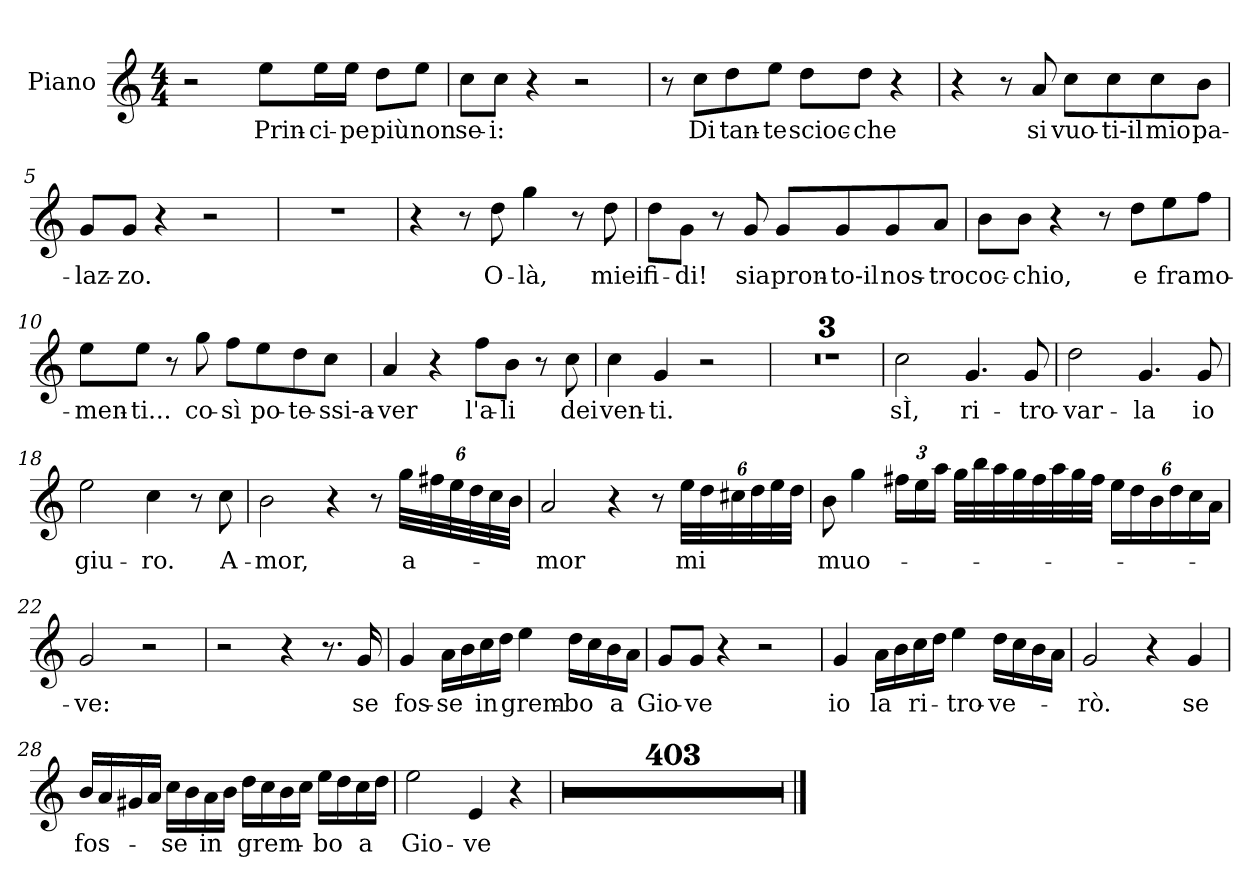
**kern	**text
*part1	*part1
*staff1	*staff1
*I"Piano	*
*I'Pno.	*
*clefG2	*
*k[]	*
*M4/4	*
*MM60	*
=1	=1
2r	.
!	!LO:LY:b
8ee\L	Prin-
!	!LO:LY:b
16ee\L	-ci-
!	!LO:LY:b
16ee\JJ	-pe
!	!LO:LY:b
8dd\L	più
!	!LO:LY:b
8ee\J	non
=2	=2
!	!LO:LY:b
8cc\L	se-
!	!LO:LY:b
8cc\J	-i:
4r	.
2r	.
=3	=3
8r	.
!	!LO:LY:b
8cc\L	Di
!	!LO:LY:b
8dd\	tan-
!	!LO:LY:b
8ee\J	-te
!	!LO:LY:b
8dd\L	scioc-
!	!LO:LY:b
8dd\J	-che
4r	.
=4	=4
4r	.
8r	.
!	!LO:LY:b
8a/	si
!	!LO:LY:b
8cc\L	vuo-
!	!LO:LY:b
8cc\	-ti-il
!	!LO:LY:b
8cc\	mio
!	!LO:LY:b
8b\J	pa-
=5	=5
!	!LO:LY:b
8g/L	-laz-
!	!LO:LY:b
8g/J	-zo.
4r	.
2r	.
=6	=6
1r	.
!!LO:LB:g=z
=7	=7
4r	.
8r	.
!	!LO:LY:b
8dd\	O-
!	!LO:LY:b
4gg\	-là,
8r	.
!	!LO:LY:b
8dd\	miei
=8	=8
!	!LO:LY:b
8dd\L	fi-
!	!LO:LY:b
8g\J	-di!
8r	.
!	!LO:LY:b
8g/	sia
!	!LO:LY:b
8g/L	pron-
!	!LO:LY:b
8g/	-to-il
!	!LO:LY:b
8g/	nos-
!	!LO:LY:b
8a/J	-tro
=9	=9
!	!LO:LY:b
8b\L	coc-
!	!LO:LY:b
8b\J	-chio,
4r	.
8r	.
!	!LO:LY:b
8dd\L	e
!	!LO:LY:b
8ee\	fra
!	!LO:LY:b
8ff\J	mo-
=10	=10
!	!LO:LY:b
8ee\L	-men-
!	!LO:LY:b
8ee\J	-ti...
8r	.
!	!LO:LY:b
8gg\	co-
!	!LO:LY:b
8ff\L	-sì
!	!LO:LY:b
8ee\	po-
!	!LO:LY:b
8dd\	-te-
!	!LO:LY:b
8cc\J	-ssi-a-
!!LO:LB:g=z
=11	=11
!	!LO:LY:b
4a/	-ver
4r	.
!	!LO:LY:b
8ff\L	l'a-
!	!LO:LY:b
8b\J	-li
8r	.
!	!LO:LY:b
8cc\	dei
=12	=12
!	!LO:LY:b
4cc\	ven-
!	!LO:LY:b
4g/	-ti.
2r	.
=13	=13
1r	.
=14	=14
1r	.
=15	=15
1r	.
=16	=16
*MM130	*
!	!LO:LY:b
2cc\	sÌ,
!	!LO:LY:b
4.g/	ri-
!	!LO:LY:b
8g/	-tro-
=17	=17
!	!LO:LY:b
2dd\	-var-
!	!LO:LY:b
4.g/	-la
!	!LO:LY:b
8g/	io
=18	=18
!	!LO:LY:b
2ee\	giu-
!	!LO:LY:b
4cc\	-ro.
8r	.
!	!LO:LY:b
8cc\	A-
=19	=19
!	!LO:LY:b
2b\	-mor,
4r	.
8r	.
*Xbrackettup	*
*MM30	*
!	!LO:LY:b
48gg\LLL	a-
48ff#X\	.
48ee\	.
48dd\	.
48cc\	.
48b\JJJ	.
!!LO:LB:g=z
=20	=20
*MM130	*
!	!LO:LY:b
2a/	-mor
4r	.
8r	.
*MM30	*
!	!LO:LY:b
48ee\LLL	mi
48dd\	.
48cc#X\	.
48dd\	.
48ee\	.
48dd\JJJ	.
=21	=21
*MM130	*
!	!LO:LY:b
8b\	muo-
4gg\	.
*MM30	*
24ff#X\LL	.
24ee\	.
24aa\JJ	.
32gg\LLL	.
32bb\	.
32aa\	.
32gg\	.
32ff#\	.
32aa\	.
32gg\	.
32ff#\JJJ	.
24ee\LL	.
24dd\	.
24b\	.
24dd\	.
24cc\	.
24a\JJ	.
=22	=22
*MM130	*
!	!LO:LY:b
2g/	-ve:
2r	.
=23	=23
2r	.
4r	.
8.r	.
!	!LO:LY:b
16g/	se
!!LO:LB:g=z
=24	=24
!	!LO:LY:b
4g/	fos-
!	!LO:LY:b
16a\LL	-se
16b\	.
!	!LO:LY:b
16cc\	in
16dd\JJ	.
!	!LO:LY:b
4ee\	grem-
!	!LO:LY:b
16dd\LL	-bo
16cc\	.
!	!LO:LY:b
16b\	a
16a\JJ	.
=25	=25
!	!LO:LY:b
8g/L	Gio-
!	!LO:LY:b
8g/J	-ve
4r	.
2r	.
=26	=26
!	!LO:LY:b
4g/	io
!	!LO:LY:b
16a\LL	la
16b\	.
!	!LO:LY:b
16cc\	ri-
16dd\JJ	.
!	!LO:LY:b
4ee\	-tro-
!	!LO:LY:b
16dd\LL	-ve-
16cc\	.
16b\	.
16a\JJ	.
=27	=27
!	!LO:LY:b
2g/	-rò.
4r	.
!	!LO:LY:b
4g/	se
=28	=28
*MM60	*
!	!LO:LY:b
16b/LL	fos-
16a/	.
16g#X/	.
16a/JJ	.
!	!LO:LY:b
16cc\LL	-se
16b\	.
!	!LO:LY:b
16a\	in
16b\JJ	.
!	!LO:LY:b
16dd\LL	grem-
16cc\	.
16b\	.
16cc\JJ	.
!	!LO:LY:b
16ee\LL	-bo
16dd\	.
!	!LO:LY:b
16cc\	a
16dd\JJ	.
!!LO:LB:g=z
=29	=29
*MM130	*
!	!LO:LY:b
2ee\	Gio-
!	!LO:LY:b
4e/	-ve
4r	.
=30	=30
1r	.
=31	=31
1r	.
=32	=32
1r	.
=33	=33
1r	.
=34	=34
1r	.
=35	=35
1r	.
=36	=36
1r	.
=37	=37
1r	.
=38	=38
1r	.
=39	=39
1r	.
=40	=40
1r	.
=41	=41
1r	.
=42	=42
1r	.
=43	=43
1r	.
=44	=44
1r	.
=45	=45
1r	.
!!LO:LB:g=z
=46	=46
1r	.
=47	=47
1r	.
=48	=48
1r	.
=49	=49
1r	.
=50	=50
1r	.
=51	=51
1r	.
=52	=52
1r	.
=53	=53
1r	.
=54	=54
1r	.
=55	=55
1r	.
=56	=56
1r	.
=57	=57
1r	.
=58	=58
1r	.
=59	=59
1r	.
=60	=60
1r	.
=61	=61
1r	.
=62	=62
1r	.
=63	=63
1r	.
!!LO:LB:g=z
=64	=64
1r	.
=65	=65
1r	.
=66	=66
1r	.
=67	=67
1r	.
=68	=68
1r	.
=69	=69
1r	.
=70	=70
1r	.
=71	=71
1r	.
=72	=72
1r	.
=73	=73
1r	.
=74	=74
1r	.
=75	=75
1r	.
=76	=76
1r	.
=77	=77
1r	.
=78	=78
1r	.
=79	=79
1r	.
=80	=80
1r	.
=81	=81
1r	.
!!LO:LB:g=z
=82	=82
1r	.
=83	=83
1r	.
=84	=84
1r	.
=85	=85
1r	.
=86	=86
1r	.
=87	=87
1r	.
=88	=88
1r	.
=89	=89
1r	.
=90	=90
1r	.
=91	=91
1r	.
=92	=92
1r	.
=93	=93
1r	.
=94	=94
1r	.
=95	=95
1r	.
=96	=96
1r	.
=97	=97
1r	.
=98	=98
1r	.
=99	=99
1r	.
!!LO:PB:g=z
=100	=100
1r	.
=101	=101
1r	.
=102	=102
1r	.
=103	=103
1r	.
=104	=104
1r	.
=105	=105
1r	.
=106	=106
1r	.
=107	=107
1r	.
=108	=108
1r	.
=109	=109
1r	.
=110	=110
1r	.
=111	=111
1r	.
=112	=112
1r	.
=113	=113
1r	.
=114	=114
1r	.
=115	=115
1r	.
=116	=116
1r	.
=117	=117
1r	.
!!LO:LB:g=z
=118	=118
1r	.
=119	=119
1r	.
=120	=120
1r	.
=121	=121
1r	.
=122	=122
1r	.
=123	=123
1r	.
=124	=124
1r	.
=125	=125
1r	.
=126	=126
1r	.
=127	=127
1r	.
=128	=128
1r	.
=129	=129
1r	.
=130	=130
1r	.
=131	=131
1r	.
=132	=132
1r	.
=133	=133
1r	.
=134	=134
1r	.
=135	=135
1r	.
!!LO:LB:g=z
=136	=136
1r	.
=137	=137
1r	.
=138	=138
1r	.
=139	=139
1r	.
=140	=140
1r	.
=141	=141
1r	.
=142	=142
1r	.
=143	=143
1r	.
=144	=144
1r	.
=145	=145
1r	.
=146	=146
1r	.
=147	=147
1r	.
=148	=148
1r	.
=149	=149
1r	.
=150	=150
1r	.
=151	=151
1r	.
=152	=152
1r	.
=153	=153
1r	.
!!LO:LB:g=z
=154	=154
1r	.
=155	=155
1r	.
=156	=156
1r	.
=157	=157
1r	.
=158	=158
1r	.
=159	=159
1r	.
=160	=160
1r	.
=161	=161
1r	.
=162	=162
1r	.
=163	=163
1r	.
=164	=164
1r	.
=165	=165
1r	.
=166	=166
1r	.
=167	=167
1r	.
=168	=168
1r	.
=169	=169
1r	.
=170	=170
1r	.
=171	=171
1r	.
!!LO:LB:g=z
=172	=172
1r	.
=173	=173
1r	.
=174	=174
1r	.
=175	=175
1r	.
=176	=176
1r	.
=177	=177
1r	.
=178	=178
1r	.
=179	=179
1r	.
=180	=180
1r	.
=181	=181
1r	.
=182	=182
1r	.
=183	=183
1r	.
=184	=184
1r	.
=185	=185
1r	.
=186	=186
1r	.
=187	=187
1r	.
=188	=188
1r	.
=189	=189
1r	.
!!LO:LB:g=z
=190	=190
1r	.
=191	=191
1r	.
=192	=192
1r	.
=193	=193
1r	.
=194	=194
1r	.
=195	=195
1r	.
=196	=196
1r	.
=197	=197
1r	.
=198	=198
1r	.
=199	=199
1r	.
=200	=200
1r	.
=201	=201
1r	.
=202	=202
1r	.
=203	=203
1r	.
=204	=204
1r	.
=205	=205
1r	.
=206	=206
1r	.
=207	=207
1r	.
!!LO:LB:g=z
=208	=208
1r	.
=209	=209
1r	.
=210	=210
1r	.
=211	=211
1r	.
=212	=212
1r	.
=213	=213
1r	.
=214	=214
1r	.
=215	=215
1r	.
=216	=216
1r	.
=217	=217
1r	.
=218	=218
1r	.
=219	=219
1r	.
=220	=220
1r	.
=221	=221
1r	.
=222	=222
1r	.
=223	=223
1r	.
=224	=224
1r	.
=225	=225
1r	.
!!LO:LB:g=z
=226	=226
1r	.
=227	=227
1r	.
=228	=228
1r	.
=229	=229
1r	.
=230	=230
1r	.
=231	=231
1r	.
=232	=232
1r	.
=233	=233
1r	.
=234	=234
1r	.
=235	=235
1r	.
=236	=236
1r	.
=237	=237
1r	.
=238	=238
1r	.
=239	=239
1r	.
=240	=240
1r	.
=241	=241
1r	.
=242	=242
1r	.
=243	=243
1r	.
!!LO:LB:g=z
=244	=244
1r	.
=245	=245
1r	.
=246	=246
1r	.
=247	=247
1r	.
=248	=248
1r	.
=249	=249
1r	.
=250	=250
1r	.
=251	=251
1r	.
=252	=252
1r	.
=253	=253
1r	.
=254	=254
1r	.
=255	=255
1r	.
=256	=256
1r	.
=257	=257
1r	.
=258	=258
1r	.
=259	=259
1r	.
=260	=260
1r	.
=261	=261
1r	.
!!LO:LB:g=z
=262	=262
1r	.
=263	=263
1r	.
=264	=264
1r	.
=265	=265
1r	.
=266	=266
1r	.
=267	=267
1r	.
=268	=268
1r	.
=269	=269
1r	.
=270	=270
1r	.
=271	=271
1r	.
=272	=272
1r	.
=273	=273
1r	.
=274	=274
1r	.
=275	=275
1r	.
=276	=276
1r	.
=277	=277
1r	.
=278	=278
1r	.
=279	=279
1r	.
!!LO:LB:g=z
=280	=280
1r	.
=281	=281
1r	.
=282	=282
1r	.
=283	=283
1r	.
=284	=284
1r	.
=285	=285
1r	.
=286	=286
1r	.
=287	=287
1r	.
=288	=288
1r	.
=289	=289
1r	.
=290	=290
1r	.
=291	=291
1r	.
=292	=292
1r	.
=293	=293
1r	.
=294	=294
1r	.
=295	=295
1r	.
=296	=296
1r	.
=297	=297
1r	.
!!LO:PB:g=z
=298	=298
1r	.
=299	=299
1r	.
=300	=300
1r	.
=301	=301
1r	.
=302	=302
1r	.
=303	=303
1r	.
=304	=304
1r	.
=305	=305
1r	.
=306	=306
1r	.
=307	=307
1r	.
=308	=308
1r	.
=309	=309
1r	.
=310	=310
1r	.
=311	=311
1r	.
=312	=312
1r	.
=313	=313
1r	.
=314	=314
1r	.
=315	=315
1r	.
!!LO:LB:g=z
=316	=316
1r	.
=317	=317
1r	.
=318	=318
1r	.
=319	=319
1r	.
=320	=320
1r	.
=321	=321
1r	.
=322	=322
1r	.
=323	=323
1r	.
=324	=324
1r	.
=325	=325
1r	.
=326	=326
1r	.
=327	=327
1r	.
=328	=328
1r	.
=329	=329
1r	.
=330	=330
1r	.
=331	=331
1r	.
=332	=332
1r	.
=333	=333
1r	.
!!LO:LB:g=z
=334	=334
1r	.
=335	=335
1r	.
=336	=336
1r	.
=337	=337
1r	.
=338	=338
1r	.
=339	=339
1r	.
=340	=340
1r	.
=341	=341
1r	.
=342	=342
1r	.
=343	=343
1r	.
=344	=344
1r	.
=345	=345
1r	.
=346	=346
1r	.
=347	=347
1r	.
=348	=348
1r	.
=349	=349
1r	.
=350	=350
1r	.
=351	=351
1r	.
!!LO:LB:g=z
=352	=352
1r	.
=353	=353
1r	.
=354	=354
1r	.
=355	=355
1r	.
=356	=356
1r	.
=357	=357
1r	.
=358	=358
1r	.
=359	=359
1r	.
=360	=360
1r	.
=361	=361
1r	.
=362	=362
1r	.
=363	=363
1r	.
=364	=364
1r	.
=365	=365
1r	.
=366	=366
1r	.
=367	=367
1r	.
=368	=368
1r	.
=369	=369
1r	.
!!LO:LB:g=z
=370	=370
1r	.
=371	=371
1r	.
=372	=372
1r	.
=373	=373
1r	.
=374	=374
1r	.
=375	=375
1r	.
=376	=376
1r	.
=377	=377
1r	.
=378	=378
1r	.
=379	=379
1r	.
=380	=380
1r	.
=381	=381
1r	.
=382	=382
1r	.
=383	=383
1r	.
=384	=384
1r	.
=385	=385
1r	.
=386	=386
1r	.
=387	=387
1r	.
!!LO:LB:g=z
=388	=388
1r	.
=389	=389
1r	.
=390	=390
1r	.
=391	=391
1r	.
=392	=392
1r	.
=393	=393
1r	.
=394	=394
1r	.
=395	=395
1r	.
=396	=396
1r	.
=397	=397
1r	.
=398	=398
1r	.
=399	=399
1r	.
=400	=400
1r	.
=401	=401
1r	.
=402	=402
1r	.
=403	=403
1r	.
=404	=404
1r	.
=405	=405
1r	.
!!LO:LB:g=z
=406	=406
1r	.
=407	=407
1r	.
=408	=408
1r	.
=409	=409
1r	.
=410	=410
1r	.
=411	=411
1r	.
=412	=412
1r	.
=413	=413
1r	.
=414	=414
1r	.
=415	=415
1r	.
=416	=416
1r	.
=417	=417
1r	.
=418	=418
1r	.
=419	=419
1r	.
=420	=420
1r	.
=421	=421
1r	.
=422	=422
1r	.
=423	=423
1r	.
!!LO:LB:g=z
=424	=424
1r	.
=425	=425
1r	.
=426	=426
1r	.
=427	=427
1r	.
=428	=428
1r	.
=429	=429
1r	.
=430	=430
1r	.
=431	=431
1r	.
=432	=432
1r	.
==	==
*-	*-
